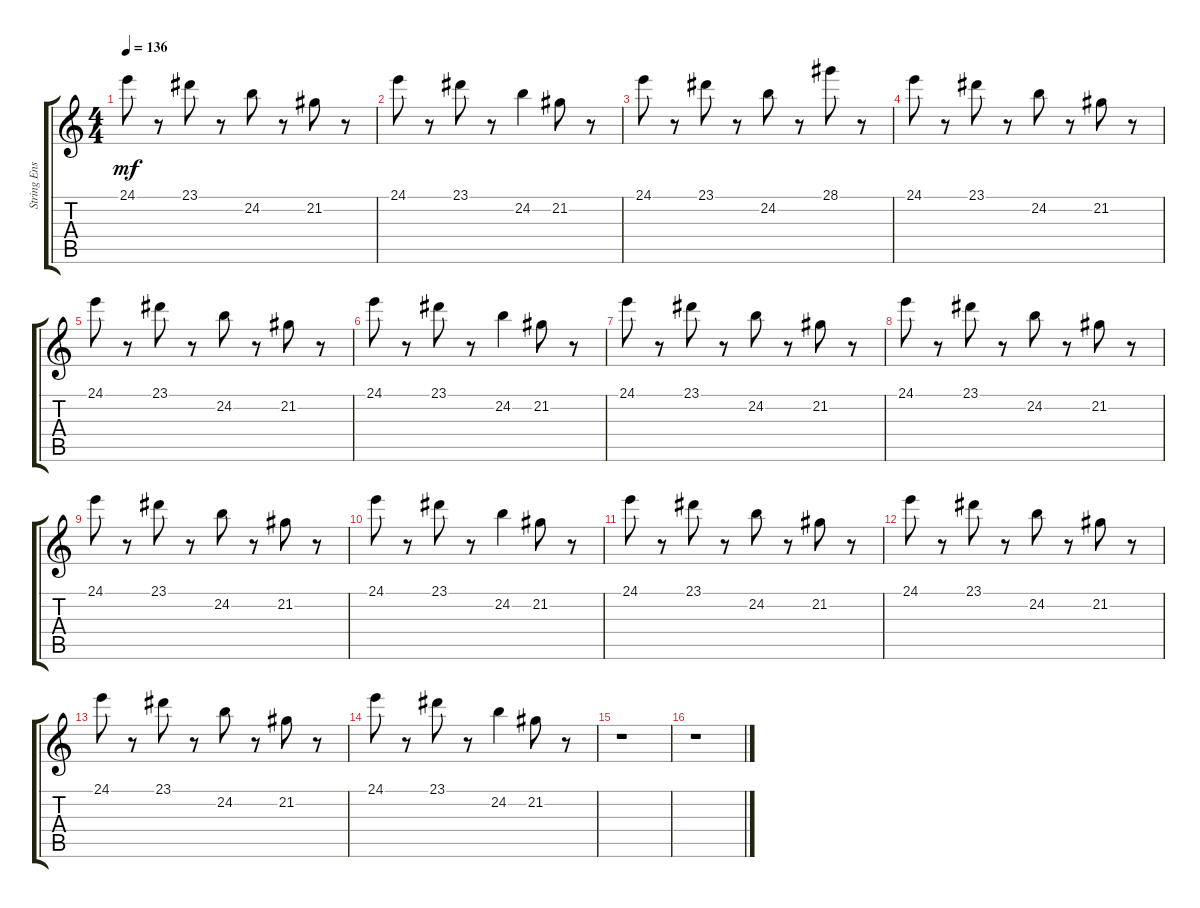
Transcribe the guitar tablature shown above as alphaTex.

\track ("String Ensemble 1" "String Ens") {instrument stringensemble1}
\staff {score tabs}
\tuning (E4 B3 G3 D3 A2 E2) {hide}
\ts (4 4)
\tempo 136
\clef g2
\ks c
24.1.8{dy mf} r.8 23.1.8 r.8 24.2.8 r.8 21.2.8 r.8 |
24.1.8 r.8 23.1.8 r.8 24.2.4 21.2.8 r.8 |
24.1.8 r.8 23.1.8 r.8 24.2.8 r.8 28.1.8 r.8 |
24.1.8 r.8 23.1.8 r.8 24.2.8 r.8 21.2.8 r.8 |
24.1.8 r.8 23.1.8 r.8 24.2.8 r.8 21.2.8 r.8 |
24.1.8 r.8 23.1.8 r.8 24.2.4 21.2.8 r.8 |
24.1.8 r.8 23.1.8 r.8 24.2.8 r.8 21.2.8 r.8 |
24.1.8 r.8 23.1.8 r.8 24.2.8 r.8 21.2.8 r.8 |
24.1.8 r.8 23.1.8 r.8 24.2.8 r.8 21.2.8 r.8 |
24.1.8 r.8 23.1.8 r.8 24.2.4 21.2.8 r.8 |
24.1.8 r.8 23.1.8 r.8 24.2.8 r.8 21.2.8 r.8 |
24.1.8 r.8 23.1.8 r.8 24.2.8 r.8 21.2.8 r.8 |
24.1.8 r.8 23.1.8 r.8 24.2.8 r.8 21.2.8 r.8 |
24.1.8 r.8 23.1.8 r.8 24.2.4 21.2.8 r.8 |
r.1 |
r.1
